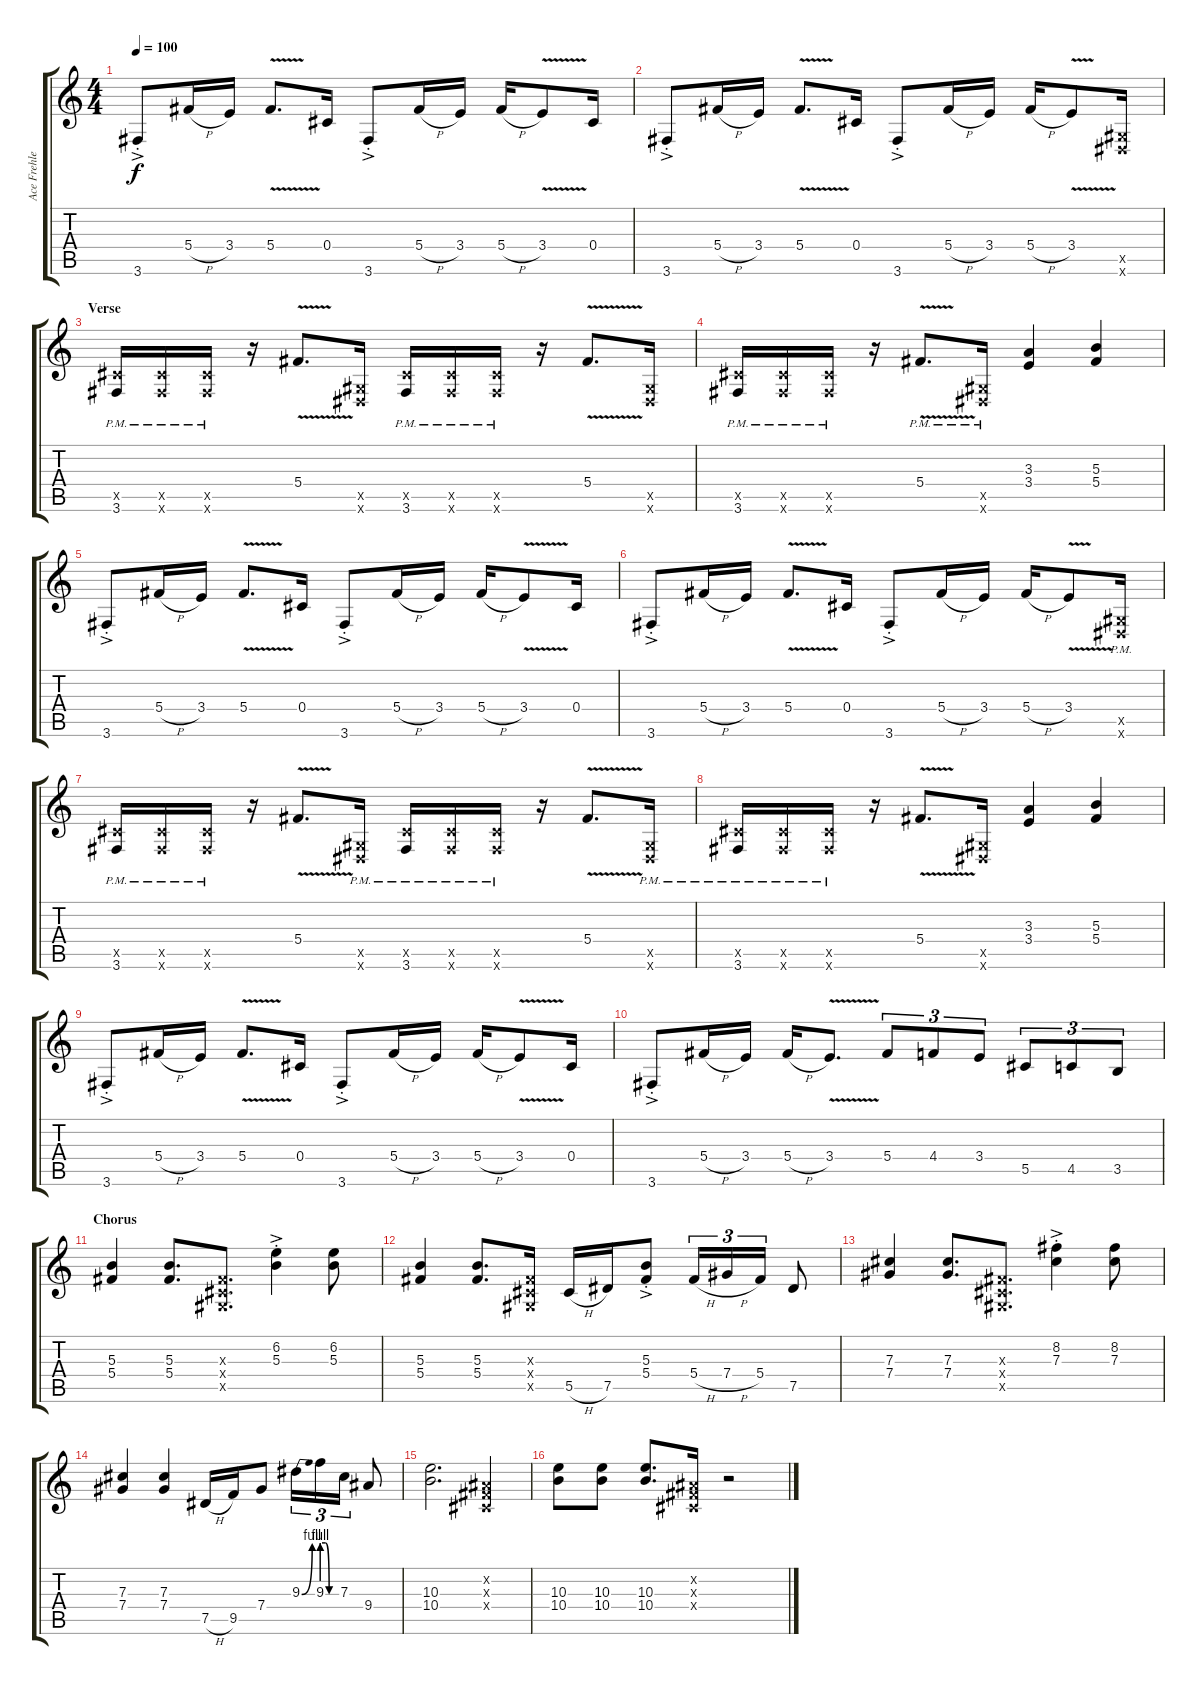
\track ("Ace Frehley" "Ace Frehle") {instrument distortionguitar}
\staff {score tabs}
\tuning (Eb4 Bb3 Gb3 Db3 Ab2 Eb2) {hide}
\ts (4 4)
\tempo 100
\clef g2
\ks c
3.6{ac st}.8{dy f} 5.4{h}.16 3.4.16 5.4{v}.8{d} 0.4.16 3.6{ac st}.8 5.4{h}.16 3.4.16 5.4{h}.16 3.4{v}.8 0.4.16 |
3.6{ac st}.8 5.4{h}.16 3.4.16 5.4{v}.8{d} 0.4.16 3.6{ac st}.8 5.4{h}.16 3.4.16 5.4{h}.16 3.4{v}.8 (0.5{x} 0.6{x}).16 |
\section ("" "Verse")
(5.5{pm x} 3.6).16 (5.5{pm x} 3.6{pm x}).16 (5.5{pm x} 3.6{pm x}).16 r.16 5.4{v}.8{d} (0.5{x} 0.6{x}).16 (5.5{pm x} 3.6{pm}).16 (5.5{pm x} 3.6{pm x}).16 (5.5{pm x} 3.6{pm x}).16 r.16 5.4{v}.8{d} (0.5{x} 0.6{x}).16 |
(5.5{pm x} 3.6{pm}).16 (5.5{pm x} 3.6{pm x}).16 (5.5{pm x} 3.6{pm x}).16 r.16 5.4{v pm}.8{d} (0.5{pm x} 0.6{x}).16 (3.3 3.4).4 (5.3 5.4).4 |
3.6{ac st}.8 5.4{h}.16 3.4.16 5.4{v}.8{d} 0.4.16 3.6{ac st}.8 5.4{h}.16 3.4.16 5.4{h}.16 3.4{v}.8 0.4.16 |
3.6{ac st}.8 5.4{h}.16 3.4.16 5.4{v}.8{d} 0.4.16 3.6{ac st}.8 5.4{h}.16 3.4.16 5.4{h}.16 3.4{v}.8 (0.5{pm x} 0.6{pm x}).16 |
(5.5{pm x} 3.6{pm}).16 (5.5{pm x} 3.6{pm x}).16 (5.5{pm x} 3.6{pm x}).16 r.16 5.4{v}.8{d} (0.5{pm x} 0.6{pm x}).16 (5.5{pm x} 3.6{pm}).16 (5.5{pm x} 3.6{pm x}).16 (5.5{pm x} 3.6{pm x}).16 r.16 5.4{v}.8{d} (0.5{pm x} 0.6{pm x}).16 |
(5.5{pm x} 3.6{pm}).16 (5.5{pm x} 3.6{pm x}).16 (5.5{pm x} 3.6{pm x}).16 r.16 5.4{v}.8{d} (0.5{x} 0.6{x}).16 (3.3 3.4).4 (5.3 5.4).4 |
3.6{ac st}.8 5.4{h}.16 3.4.16 5.4{v}.8{d} 0.4.16 3.6{ac st}.8 5.4{h}.16 3.4.16 5.4{h}.16 3.4{v}.8 0.4.16 |
3.6{ac st}.8 5.4{h}.16 3.4.16 5.4{h}.16 3.4{v}.8{d} 5.4.8{tu (3 2)} 4.4.8{tu (3 2)} 3.4.8{tu (3 2)} 5.5.8{tu (3 2)} 4.5.8{tu (3 2)} 3.5.8{tu (3 2)} |
\section ("" "Chorus")
(5.3 5.4).4 (5.3 5.4).8{d} (0.3{x} 0.4{x} 0.5{x}).8{d} (6.2 5.3{ac st}).4 (6.2 5.3).8 |
(5.3 5.4).4 (5.3 5.4).8{d} (0.3{x} 0.4{x} 0.5{x}).16 5.5{h}.16 7.5.16 (5.3 5.4{ac st}).8 5.4{h}.16{tu (3 2)} 7.4{h}.16{tu (3 2)} 5.4.16{tu (3 2)} 7.5.8 |
(7.3 7.4).4 (7.3 7.4).8{d} (0.3{x} 0.4{x} 0.5{x}).8{d} (8.2 7.3{ac st}).4 (8.2 7.3).8 |
(7.3 7.4).4 (7.3 7.4).4 7.5{h}.16 9.5.16 7.4.8 9.3{be (bend 0 0 60 4)}.16{tu (3 2)} 9.3{be (custom 0 4 15 4 30 0 60 0)}.16{tu (3 2)} 7.3.16{tu (3 2)} 9.4.8 |
(10.3 10.4).2{d} (0.2{x} 0.3{x} 0.4{x}).4 |
(10.3 10.4).8 (10.3 10.4).8 (10.3 10.4).8{d} (0.2{x} 0.3{x} 0.4{x}).16 r.2
